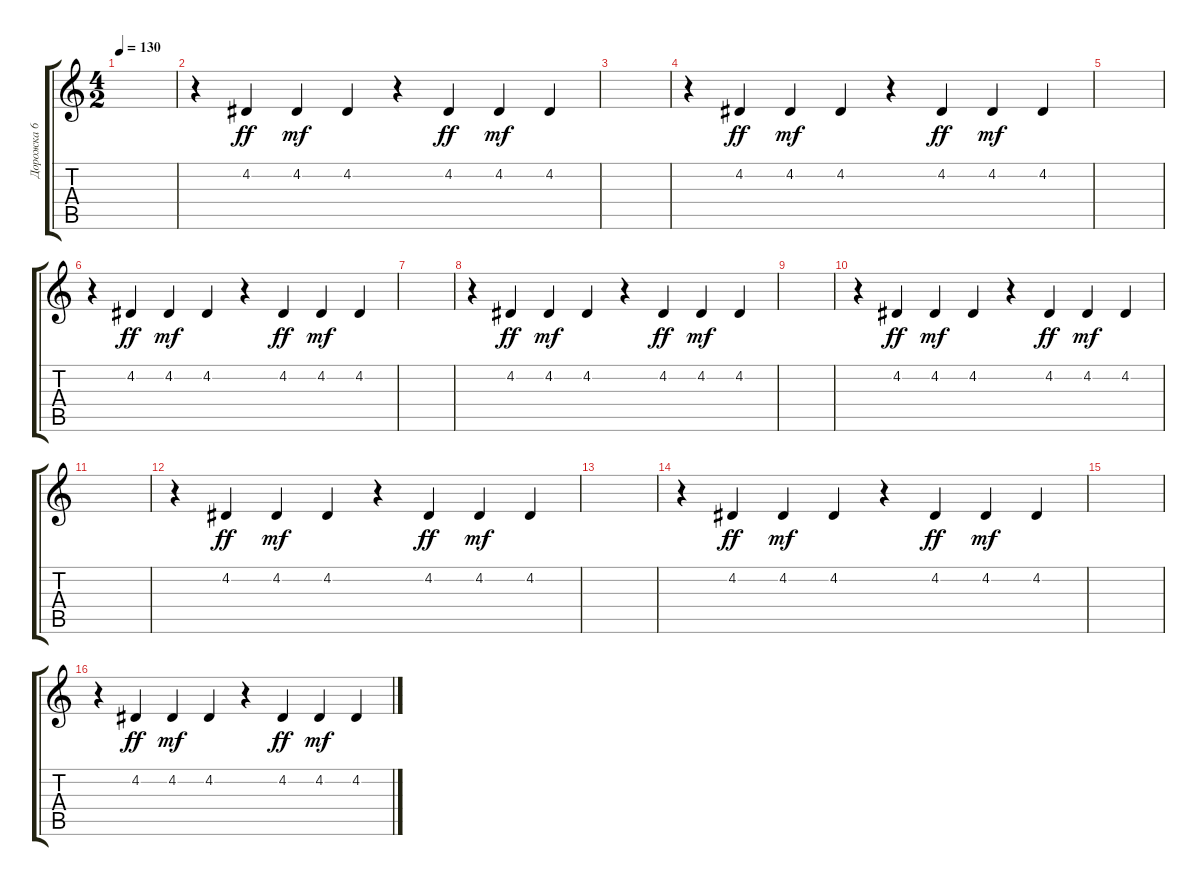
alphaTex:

\track ("Дорожка 6" "Дорожка 6") {instrument steeldrums}
\staff {score tabs}
\tuning (E4 B3 G3 D3 A2 E2) {hide}
\ts (4 2)
\tempo 130
\clef g2
\ks c
|
r.4 4.2.4{dy ff} 4.2.4{dy mf} 4.2.4 r.4 4.2.4{dy ff} 4.2.4{dy mf} 4.2.4 |
|
r.4 4.2.4{dy ff} 4.2.4{dy mf} 4.2.4 r.4 4.2.4{dy ff} 4.2.4{dy mf} 4.2.4 |
|
r.4 4.2.4{dy ff} 4.2.4{dy mf} 4.2.4 r.4 4.2.4{dy ff} 4.2.4{dy mf} 4.2.4 |
|
r.4 4.2.4{dy ff} 4.2.4{dy mf} 4.2.4 r.4 4.2.4{dy ff} 4.2.4{dy mf} 4.2.4 |
|
r.4 4.2.4{dy ff} 4.2.4{dy mf} 4.2.4 r.4 4.2.4{dy ff} 4.2.4{dy mf} 4.2.4 |
|
r.4 4.2.4{dy ff} 4.2.4{dy mf} 4.2.4 r.4 4.2.4{dy ff} 4.2.4{dy mf} 4.2.4 |
|
r.4 4.2.4{dy ff} 4.2.4{dy mf} 4.2.4 r.4 4.2.4{dy ff} 4.2.4{dy mf} 4.2.4 |
|
r.4 4.2.4{dy ff} 4.2.4{dy mf} 4.2.4 r.4 4.2.4{dy ff} 4.2.4{dy mf} 4.2.4
